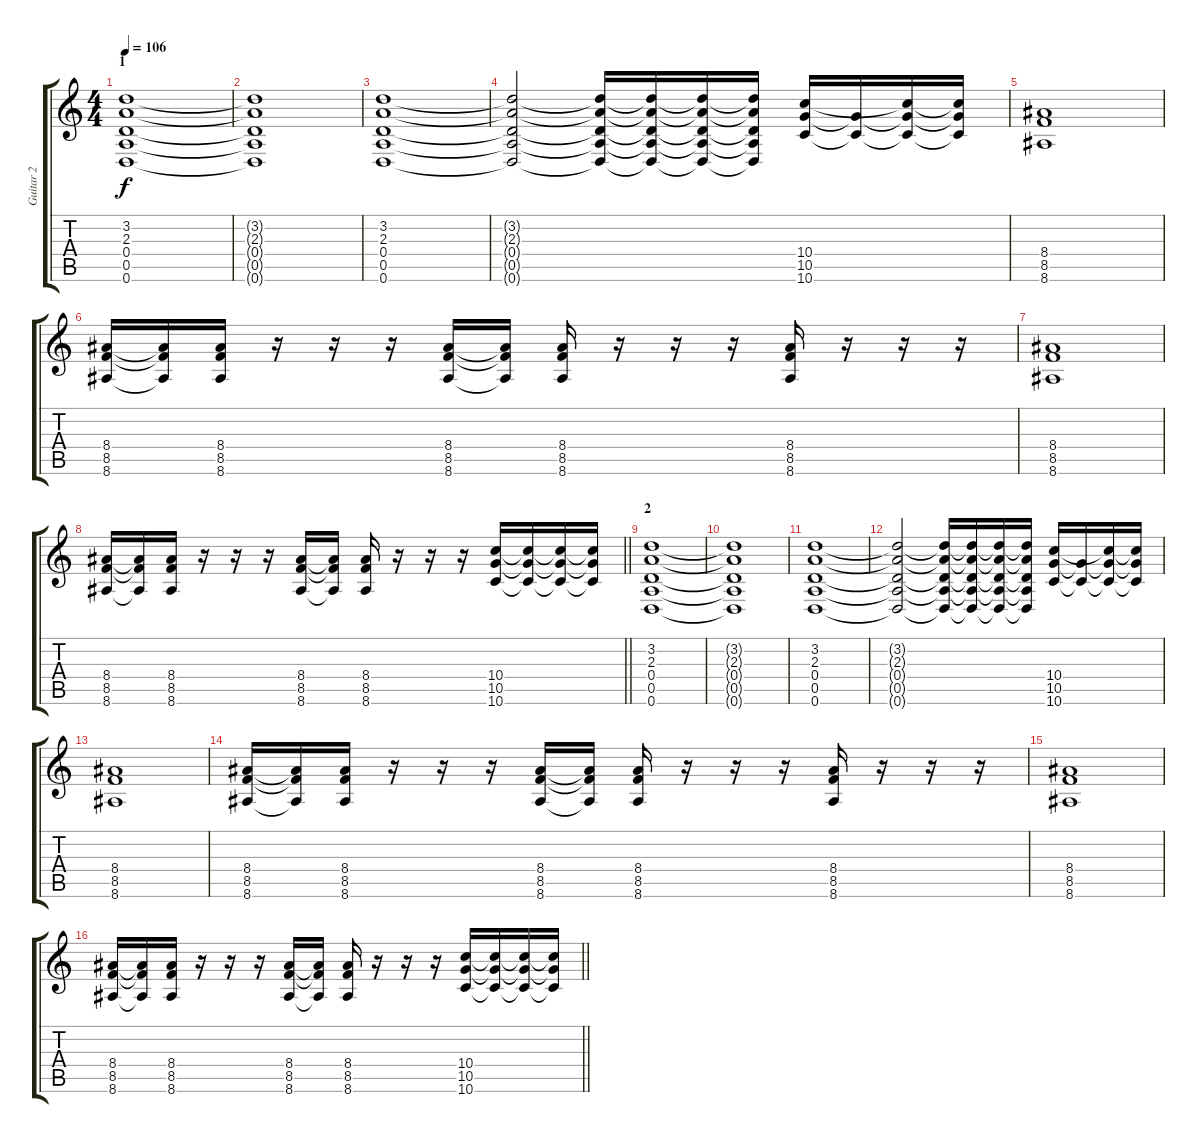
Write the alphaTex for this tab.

\track ("Guitar 2" "Guitar 2") {instrument distortionguitar}
\staff {score tabs}
\tuning (E4 B3 G3 D3 A2 D2) {hide}
\ts (4 4)
\section ("" "1")
\tempo 106
\clef g2
\ks c
(3.2 2.3 0.4 0.5 0.6).1{dy f volume 13 instrument distortionguitar} |
(3.2{t} 2.3{t} 0.4{t} 0.5{t} 0.6{t}).1 |
(3.2 2.3 0.4 0.5 0.6).1 |
(3.2{t} 2.3{t} 0.4{t} 0.5{t} 0.6{t}).2 (3.2{t} 2.3{t} 0.4{t} 0.5{t} 0.6{t}).16 (3.2{t} 2.3{t} 0.4{t} 0.5{t} 0.6{t}).16 (3.2{t} 2.3{t} 0.4{t} 0.5{t} 0.6{t}).16 (3.2{t} 2.3{t} 0.4{t} 0.5{t} 0.6{t}).16 (10.4 10.5 10.6).16 (10.5{t} 10.6{t}).16 (10.4{t} 10.5{t} 10.6{t}).16 (10.4{t} 10.5{t} 10.6{t}).16 |
(8.4 8.5 8.6).1 |
(8.4 8.5 8.6).16 (8.4{t} 8.5{t} 8.6{t}).16 (8.4 8.5 8.6).16 r.16 r.16 r.16 (8.4 8.5 8.6).16 (8.4{t} 8.5{t} 8.6{t}).16 (8.4 8.5 8.6).16 r.16 r.16 r.16 (8.4 8.5 8.6).16 r.16 r.16 r.16 |
(8.4 8.5 8.6).1 |
\barLineRight lightlight
(8.4 8.5 8.6).16 (8.4{t} 8.5{t} 8.6{t}).16 (8.4 8.5 8.6).16 r.16 r.16 r.16 (8.4 8.5 8.6).16 (8.4{t} 8.5{t} 8.6{t}).16 (8.4 8.5 8.6).16 r.16 r.16 r.16 (10.4 10.5 10.6).16 (10.4{t} 10.5{t} 10.6{t}).16 (10.4{t} 10.5{t} 10.6{t}).16 (10.4{t} 10.5{t} 10.6{t}).16 |
\section ("" "2")
(3.2 2.3 0.4 0.5 0.6).1 |
(3.2{t} 2.3{t} 0.4{t} 0.5{t} 0.6{t}).1 |
(3.2 2.3 0.4 0.5 0.6).1 |
(3.2{t} 2.3{t} 0.4{t} 0.5{t} 0.6{t}).2 (3.2{t} 2.3{t} 0.4{t} 0.5{t} 0.6{t}).16 (3.2{t} 2.3{t} 0.4{t} 0.5{t} 0.6{t}).16 (3.2{t} 2.3{t} 0.4{t} 0.5{t} 0.6{t}).16 (3.2{t} 2.3{t} 0.4{t} 0.5{t} 0.6{t}).16 (10.4 10.5 10.6).16 (10.5{t} 10.6{t}).16 (10.4{t} 10.5{t} 10.6{t}).16 (10.4{t} 10.5{t} 10.6{t}).16 |
(8.4 8.5 8.6).1 |
(8.4 8.5 8.6).16 (8.4{t} 8.5{t} 8.6{t}).16 (8.4 8.5 8.6).16 r.16 r.16 r.16 (8.4 8.5 8.6).16 (8.4{t} 8.5{t} 8.6{t}).16 (8.4 8.5 8.6).16 r.16 r.16 r.16 (8.4 8.5 8.6).16 r.16 r.16 r.16 |
(8.4 8.5 8.6).1 |
\barLineRight lightlight
(8.4 8.5 8.6).16 (8.4{t} 8.5{t} 8.6{t}).16 (8.4 8.5 8.6).16 r.16 r.16 r.16 (8.4 8.5 8.6).16 (8.4{t} 8.5{t} 8.6{t}).16 (8.4 8.5 8.6).16 r.16 r.16 r.16 (10.4 10.5 10.6).16 (10.4{t} 10.5{t} 10.6{t}).16 (10.4{t} 10.5{t} 10.6{t}).16 (10.4{t} 10.5{t} 10.6{t}).16
